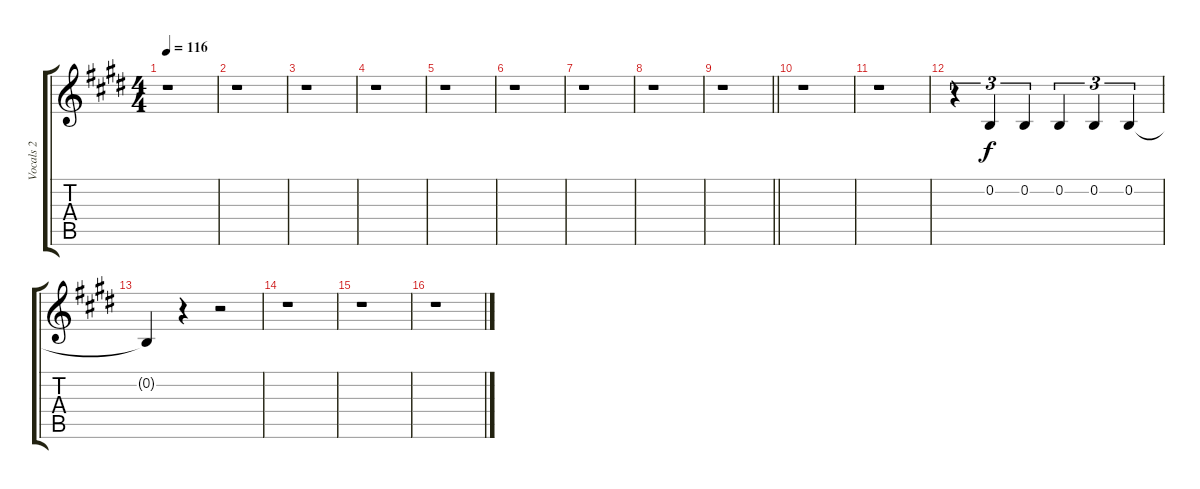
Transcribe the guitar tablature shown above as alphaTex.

\track ("Vocals 2" "Vocals 2") {instrument lead2sawtooth}
\staff {score tabs}
\tuning (E4 B3 G3 D3 A2 E2) {hide}
\ts (4 4)
\tempo 116
\clef g2
\ks e
r.1{dy f} |
r.1 |
r.1 |
r.1 |
r.1 |
r.1 |
r.1 |
r.1 |
\barLineRight lightlight
r.1 |
r.1 |
r.1 |
r.4{tu (3 2)} 0.2.4{tu (3 2)} 0.2.4{tu (3 2)} 0.2.4{tu (3 2)} 0.2.4{tu (3 2)} 0.2.4{tu (3 2)} |
0.2{t}.4 r.4 r.2 |
r.1 |
r.1 |
r.1
